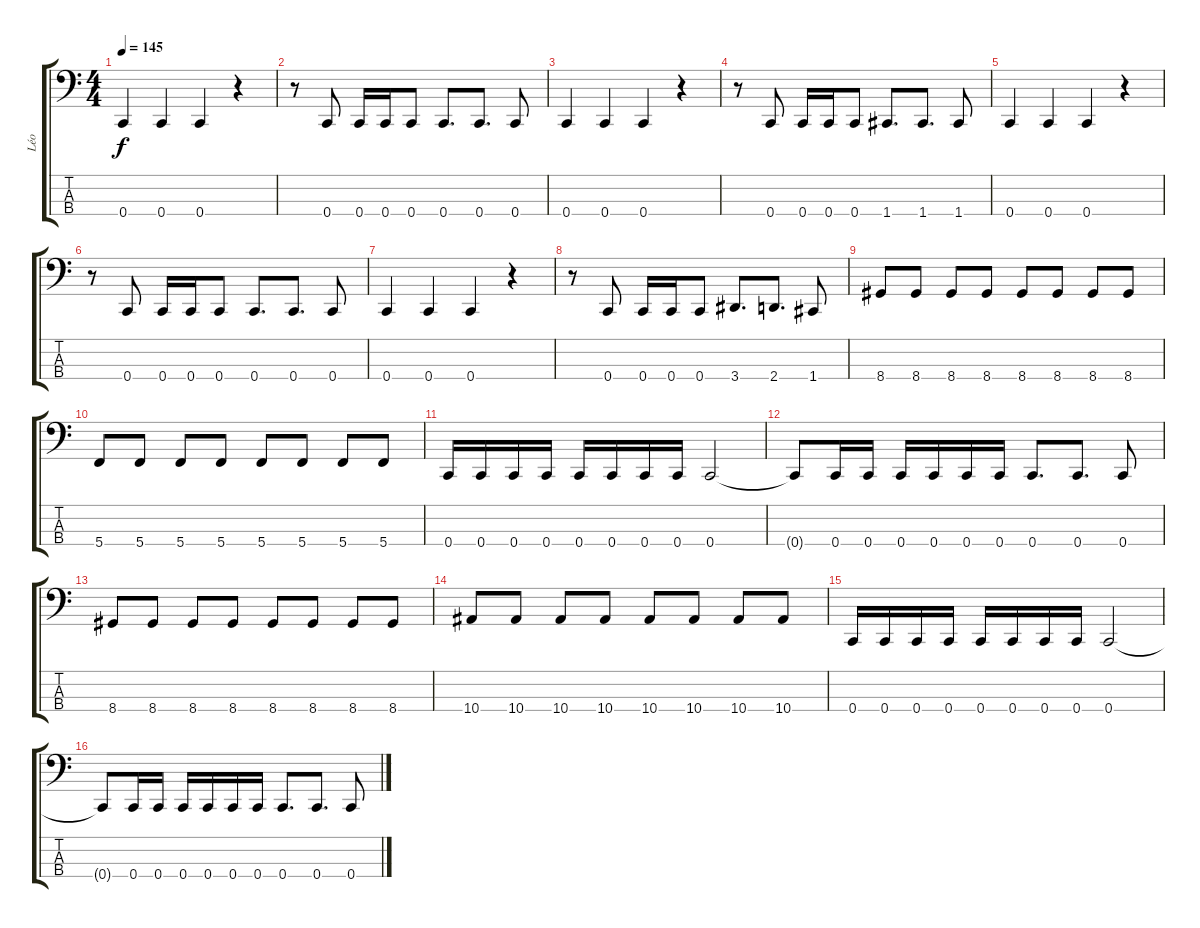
\track ("Léo" "Léo") {instrument electricbasspick}
\staff {score tabs}
\tuning (F2 C2 G1 C1) {hide}
\ts (4 4)
\tempo 145
\clef f4
\ks c
0.4.4{dy f} 0.4.4 0.4.4 r.4 |
r.8 0.4.8 0.4.16 0.4.16 0.4.8 0.4.8{d} 0.4.8{d} 0.4.8 |
0.4.4 0.4.4 0.4.4 r.4 |
r.8 0.4.8 0.4.16 0.4.16 0.4.8 1.4.8{d} 1.4.8{d} 1.4.8 |
0.4.4 0.4.4 0.4.4 r.4 |
r.8 0.4.8 0.4.16 0.4.16 0.4.8 0.4.8{d} 0.4.8{d} 0.4.8 |
0.4.4 0.4.4 0.4.4 r.4 |
r.8 0.4.8 0.4.16 0.4.16 0.4.8 3.4.8{d} 2.4.8{d} 1.4.8 |
8.4.8 8.4.8 8.4.8 8.4.8 8.4.8 8.4.8 8.4.8 8.4.8 |
5.4.8 5.4.8 5.4.8 5.4.8 5.4.8 5.4.8 5.4.8 5.4.8 |
0.4.16 0.4.16 0.4.16 0.4.16 0.4.16 0.4.16 0.4.16 0.4.16 0.4.2 |
0.4{t}.8 0.4.16 0.4.16 0.4.16 0.4.16 0.4.16 0.4.16 0.4.8{d} 0.4.8{d} 0.4.8 |
8.4.8 8.4.8 8.4.8 8.4.8 8.4.8 8.4.8 8.4.8 8.4.8 |
10.4.8 10.4.8 10.4.8 10.4.8 10.4.8 10.4.8 10.4.8 10.4.8 |
0.4.16 0.4.16 0.4.16 0.4.16 0.4.16 0.4.16 0.4.16 0.4.16 0.4.2 |
0.4{t}.8 0.4.16 0.4.16 0.4.16 0.4.16 0.4.16 0.4.16 0.4.8{d} 0.4.8{d} 0.4.8
